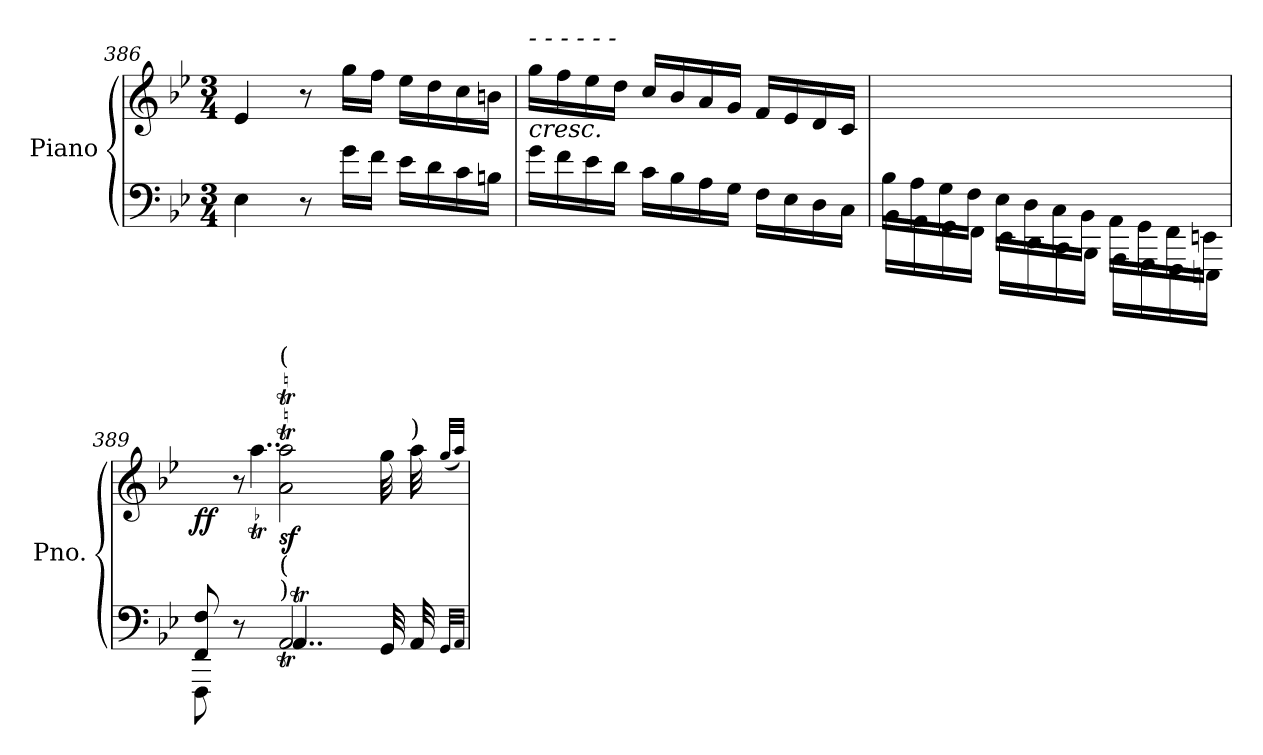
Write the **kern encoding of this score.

**kern	**kern	**dynam
*part1	*part1	*part1
*staff2	*staff1	*staff1/2
*I"Piano	*	*
*I'Pno.	*	*
*clefF4	*clefG2	*
*k[b-e-]	*k[b-e-]	*
*M3/4	*M3/4	*
=386	=386	=386
4E-\	4e-/	.
8r	8r	.
16g\LL	16gg\LL	.
16f\JJ	16ff\JJ	.
16e-\LL	16ee-\LL	.
16d\	16dd\	.
16c\	16cc\	.
16Bn\JJ	16bn\JJ	.
=387	=387	=387
!	!LO:TX:a:i:t=-          -          -          -           -          -	!
!	!LO:TX:b:i:t=cresc.	!
16g\LL	16gg\LL	.
16f\	16ff\	.
16e-\	16ee-\	.
16d\JJ	16dd\JJ	.
16c\LL	16cc/LL	.
16B-\	16b-/	.
16A\	16a/	.
16G\JJ	16g/JJ	.
16F\LL	16f/LL	.
16E-\	16e-/	.
16D\	16d/	.
16C\JJ	16c/JJ	.
!!LO:PB:g=z
=388	=388	=388
*^	*	*
16B-\LL	16BB-\LL	2.ryy	.
16A\	16AA\	.	.
16G\	16GG\	.	.
16F\JJ	16FF\JJ	.	.
16E-\LL	16EE-\LL	.	.
16D\	16DD\	.	.
16C\	16CC\	.	.
16BB-\JJ	16BBB-\JJ	.	.
16AA\LL	16AAA\LL	.	.
16GG\	16GGG\	.	.
16FF\	16FFF\	.	.
16EEn\JJ	16EEEn\JJ	.	.
=389	=389	=389	=389
*	*^	*^	*
!	!	!	!	!	!LO:DY:b
8FF/ 8F/	8FFF\	4ryy	8ryy	4ryy	ff
2ryy	8r	.	8r	.	.
!	!	!	!LO:TX:a:t=(	!	!
!	!	!	!LO:TX:b:t=(	!	!
!	!	!	!LO:TX:b:t=)	!	!
!	!	!	!	!	!LO:DY:b
.	2AAt/	4..AAt!	2a\T 2aa\T	4..aat!	sf
8ryy	.	.	.	.	.
.	.	32GG!	.	32gg!	.
!	!	!	!	!LO:TX:a:t=)	!
.	.	32AA!	.	32aa!	.
*	*v	*v	*	*	*
*	*	*v	*v	*
.	32qGG/LLL	(32qgg/LLL	.
.	32qAA/JJJ	32qaa/JJJ)	.
*v	*v	*	*
=	=	=
*-	*-	*-
